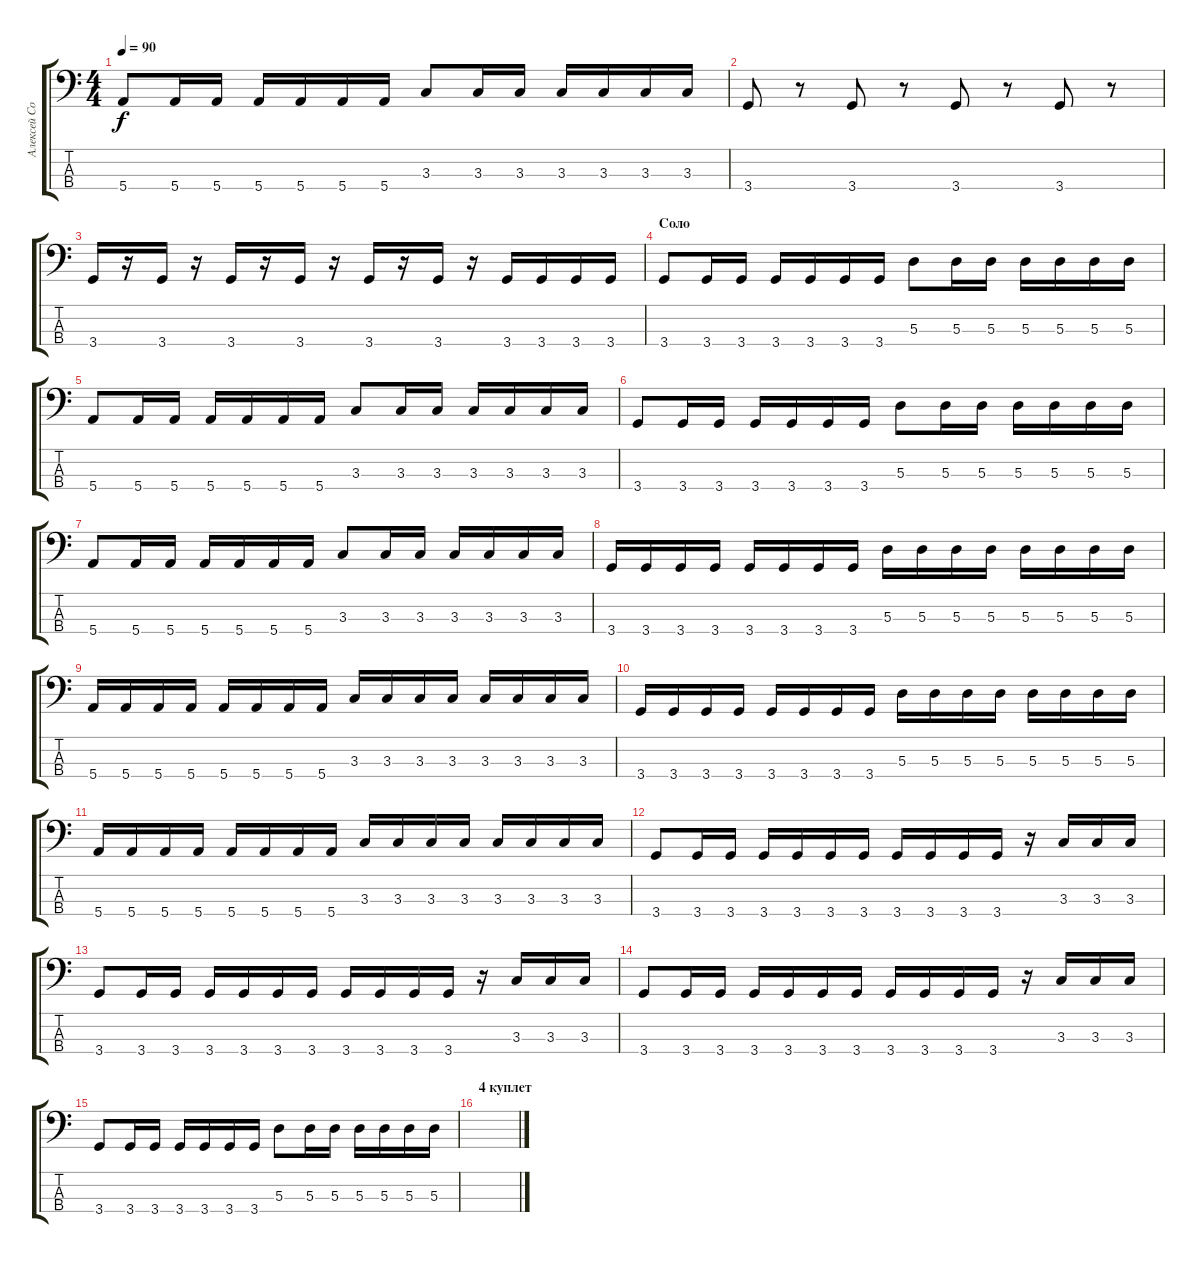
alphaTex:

\track ("Алексей Соловьёв" "Алексей Со") {instrument electricbasspick}
\staff {score tabs}
\tuning (G2 D2 A1 E1) {hide}
\ts (4 4)
\tempo 90
\clef f4
\ks c
5.4.8{dy f} 5.4.16 5.4.16 5.4.16 5.4.16 5.4.16 5.4.16 3.3.8 3.3.16 3.3.16 3.3.16 3.3.16 3.3.16 3.3.16 |
3.4.8 r.8 3.4.8 r.8 3.4.8 r.8 3.4.8 r.8 |
3.4.16 r.16 3.4.16 r.16 3.4.16 r.16 3.4.16 r.16 3.4.16 r.16 3.4.16 r.16 3.4.16 3.4.16 3.4.16 3.4.16 |
\section ("" "Соло")
3.4.8 3.4.16 3.4.16 3.4.16 3.4.16 3.4.16 3.4.16 5.3.8 5.3.16 5.3.16 5.3.16 5.3.16 5.3.16 5.3.16 |
5.4.8 5.4.16 5.4.16 5.4.16 5.4.16 5.4.16 5.4.16 3.3.8 3.3.16 3.3.16 3.3.16 3.3.16 3.3.16 3.3.16 |
3.4.8 3.4.16 3.4.16 3.4.16 3.4.16 3.4.16 3.4.16 5.3.8 5.3.16 5.3.16 5.3.16 5.3.16 5.3.16 5.3.16 |
5.4.8 5.4.16 5.4.16 5.4.16 5.4.16 5.4.16 5.4.16 3.3.8 3.3.16 3.3.16 3.3.16 3.3.16 3.3.16 3.3.16 |
3.4.16 3.4.16 3.4.16 3.4.16 3.4.16 3.4.16 3.4.16 3.4.16 5.3.16 5.3.16 5.3.16 5.3.16 5.3.16 5.3.16 5.3.16 5.3.16 |
5.4.16 5.4.16 5.4.16 5.4.16 5.4.16 5.4.16 5.4.16 5.4.16 3.3.16 3.3.16 3.3.16 3.3.16 3.3.16 3.3.16 3.3.16 3.3.16 |
3.4.16 3.4.16 3.4.16 3.4.16 3.4.16 3.4.16 3.4.16 3.4.16 5.3.16 5.3.16 5.3.16 5.3.16 5.3.16 5.3.16 5.3.16 5.3.16 |
5.4.16 5.4.16 5.4.16 5.4.16 5.4.16 5.4.16 5.4.16 5.4.16 3.3.16 3.3.16 3.3.16 3.3.16 3.3.16 3.3.16 3.3.16 3.3.16 |
3.4.8 3.4.16 3.4.16 3.4.16 3.4.16 3.4.16 3.4.16 3.4.16 3.4.16 3.4.16 3.4.16 r.16 3.3.16 3.3.16 3.3.16 |
3.4.8 3.4.16 3.4.16 3.4.16 3.4.16 3.4.16 3.4.16 3.4.16 3.4.16 3.4.16 3.4.16 r.16 3.3.16 3.3.16 3.3.16 |
3.4.8 3.4.16 3.4.16 3.4.16 3.4.16 3.4.16 3.4.16 3.4.16 3.4.16 3.4.16 3.4.16 r.16 3.3.16 3.3.16 3.3.16 |
3.4.8 3.4.16 3.4.16 3.4.16 3.4.16 3.4.16 3.4.16 5.3.8 5.3.16 5.3.16 5.3.16 5.3.16 5.3.16 5.3.16 |
\section ("" "4 куплет")
